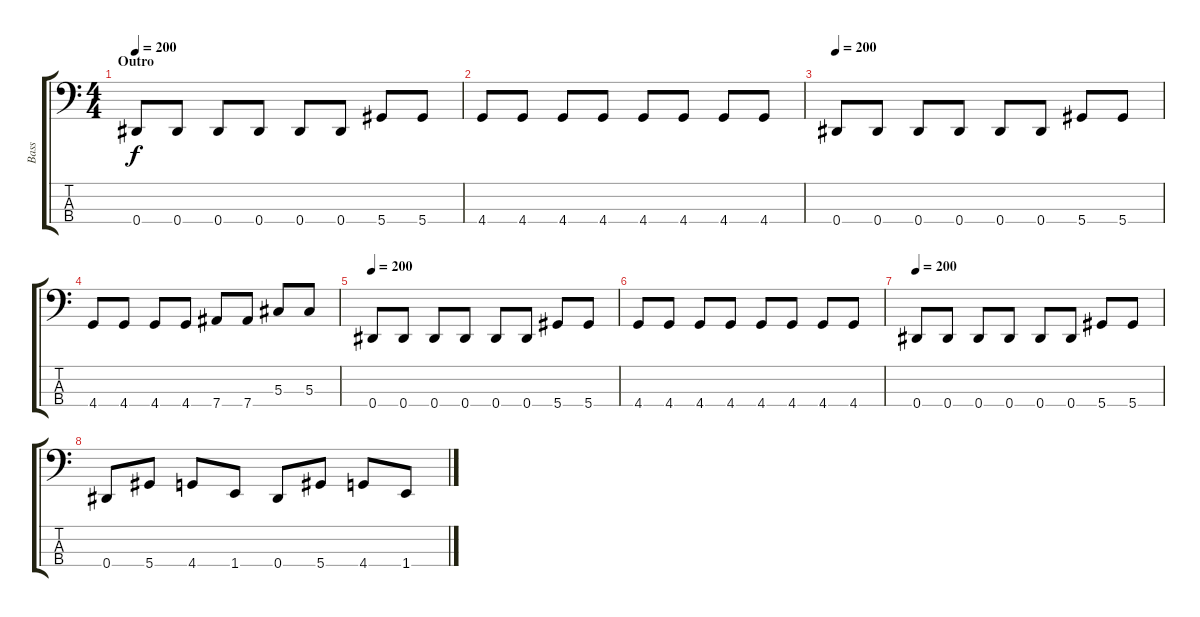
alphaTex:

\track ("Bass" "Bass") {instrument electricbasspick}
\staff {score tabs}
\tuning (Gb2 Db2 Ab1 Eb1) {hide}
\ts (4 4)
\section ("" "Outro")
\tempo 200
\clef f4
\ks c
0.4.8{dy f} 0.4.8 0.4.8 0.4.8 0.4.8 0.4.8 5.4.8 5.4.8 |
4.4.8 4.4.8 4.4.8 4.4.8 4.4.8 4.4.8 4.4.8 4.4.8 |
\tempo 200
0.4.8 0.4.8 0.4.8 0.4.8 0.4.8 0.4.8 5.4.8 5.4.8 |
4.4.8 4.4.8 4.4.8 4.4.8 7.4.8 7.4.8 5.3.8 5.3.8 |
\tempo 200
0.4.8 0.4.8 0.4.8 0.4.8 0.4.8 0.4.8 5.4.8 5.4.8 |
4.4.8 4.4.8 4.4.8 4.4.8 4.4.8 4.4.8 4.4.8 4.4.8 |
\tempo 200
0.4.8 0.4.8 0.4.8 0.4.8 0.4.8 0.4.8 5.4.8 5.4.8 |
0.4.8 5.4.8 4.4.8 1.4.8 0.4.8 5.4.8 4.4.8 1.4.8
